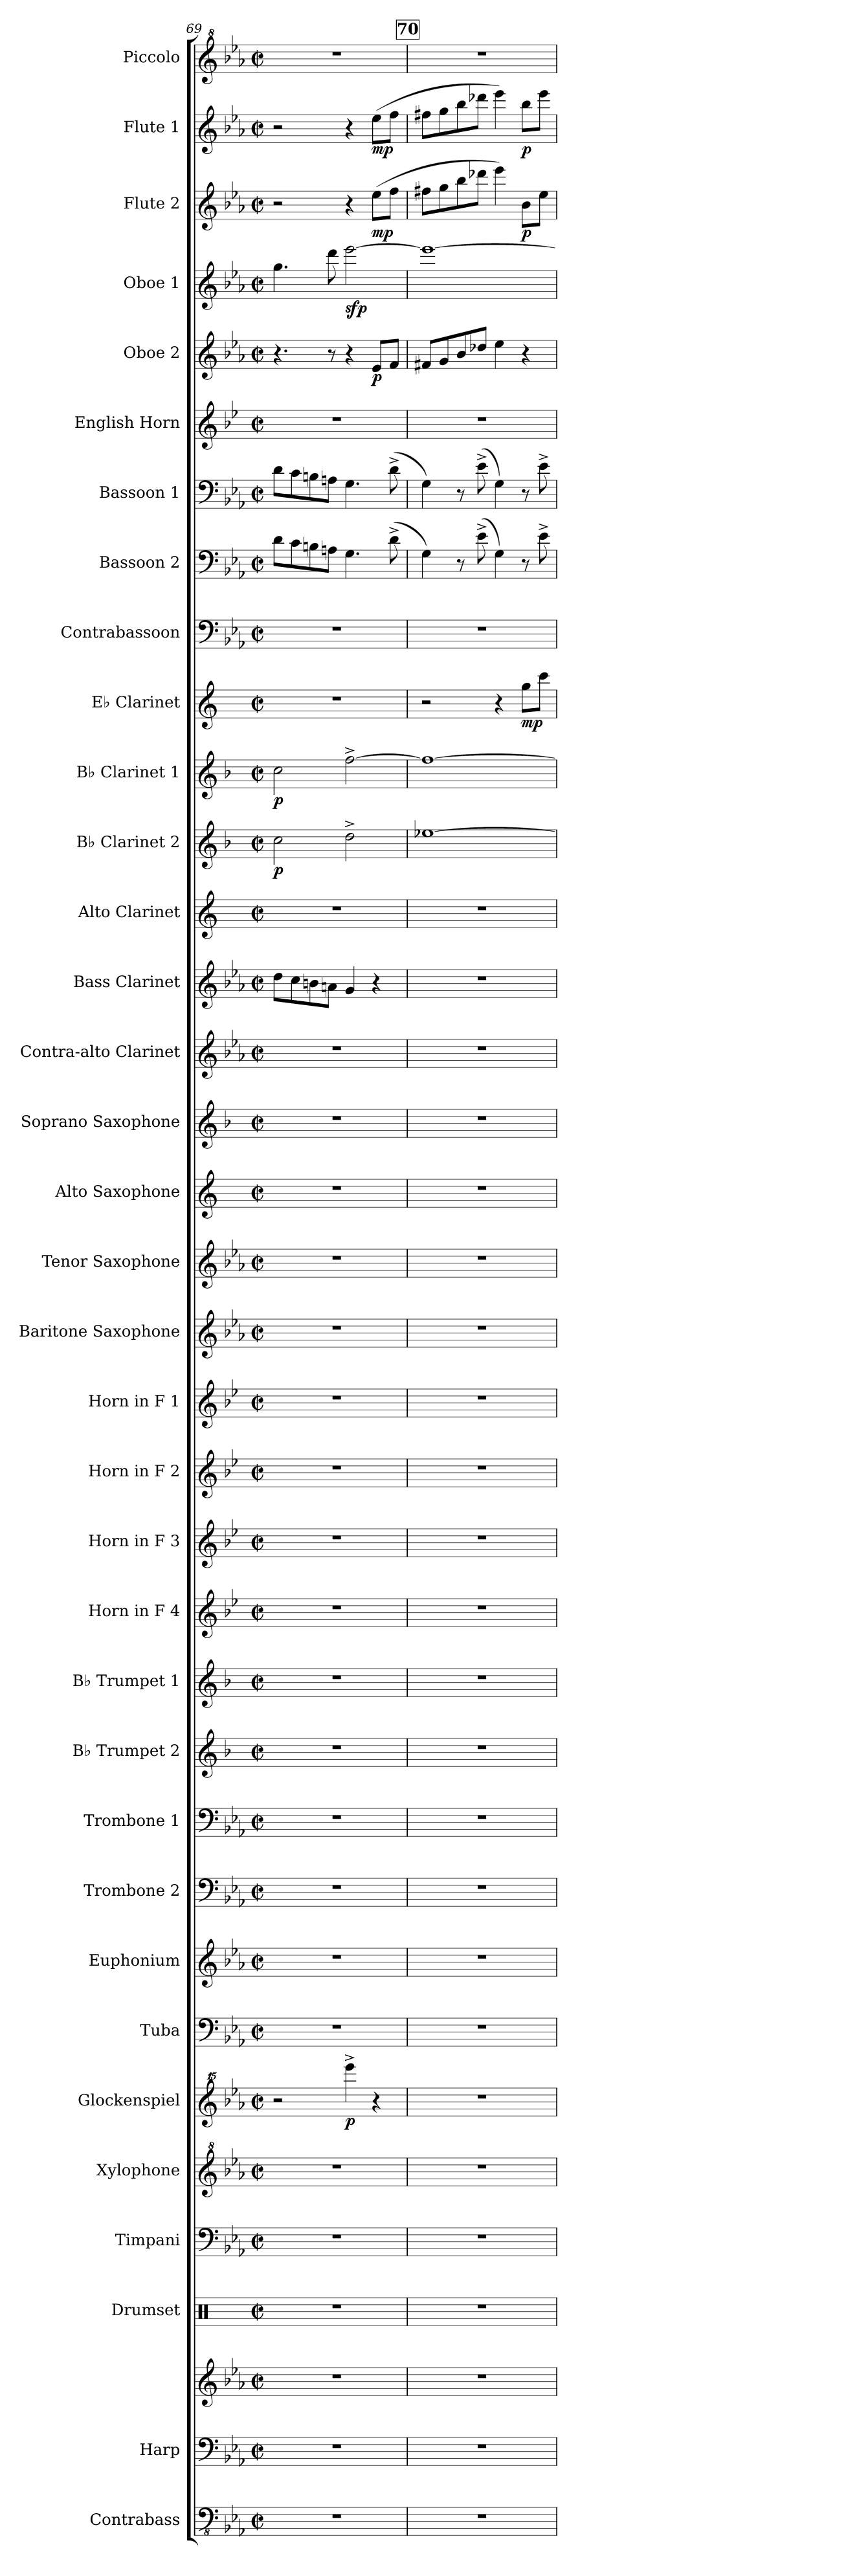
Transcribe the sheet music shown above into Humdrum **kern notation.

**kern	**kern	**kern	**kern	**kern	**kern	**kern	**dynam	**kern	**kern	**kern	**kern	**kern	**kern	**kern	**kern	**kern	**kern	**kern	**kern	**kern	**kern	**kern	**kern	**kern	**kern	**dynam	**kern	**dynam	**kern	**dynam	**kern	**kern	**kern	**kern	**kern	**dynam	**kern	**dynam	**kern	**dynam	**kern	**dynam	**kern
*part35	*part34	*part34	*part33	*part32	*part31	*part30	*part30	*part29	*part28	*part27	*part26	*part25	*part24	*part23	*part22	*part21	*part20	*part19	*part18	*part17	*part16	*part15	*part14	*part13	*part12	*part12	*part11	*part11	*part10	*part10	*part9	*part8	*part7	*part6	*part5	*part5	*part4	*part4	*part3	*part3	*part2	*part2	*part1
*staff36	*staff35	*staff34	*staff33	*staff32	*staff31	*staff30	*staff30	*staff29	*staff28	*staff27	*staff26	*staff25	*staff24	*staff23	*staff22	*staff21	*staff20	*staff19	*staff18	*staff17	*staff16	*staff15	*staff14	*staff13	*staff12	*staff12	*staff11	*staff11	*staff10	*staff10	*staff9	*staff8	*staff7	*staff6	*staff5	*staff5	*staff4	*staff4	*staff3	*staff3	*staff2	*staff2	*staff1
*I"Contrabass	*I"Harp	*	*I"Drumset	*I"Timpani	*I"Xylophone	*I"Glockenspiel	*	*I"Tuba	*I"Euphonium	*I"Trombone 2	*I"Trombone 1	*I"B♭ Trumpet 2	*I"B♭ Trumpet 1	*I"Horn in F 4	*I"Horn in F 3	*I"Horn in F 2	*I"Horn in F 1	*I"Baritone Saxophone	*I"Tenor Saxophone	*I"Alto Saxophone	*I"Soprano Saxophone	*I"Contra-alto Clarinet	*I"Bass Clarinet	*I"Alto Clarinet	*I"B♭ Clarinet 2	*	*I"B♭ Clarinet 1	*	*I"E♭ Clarinet	*	*I"Contrabassoon	*I"Bassoon 2	*I"Bassoon 1	*I"English Horn	*I"Oboe 2	*	*I"Oboe 1	*	*I"Flute 2	*	*I"Flute 1	*	*I"Piccolo
*I'Cb.	*I'Hrp.	*	*I'Drs.	*I'Timp.	*I'Xyl.	*I'Glk.	*	*I'Tba.	*I'Euph.	*I'Tbn. 2	*I'Tbn. 1	*I'B♭ Tpt. 2	*I'B♭ Tpt. 1	*I'Hn. 4	*I'Hn. 3	*I'Hn. 2	*I'Hn. 1	*I'Bar. Sax.	*I'T. Sax.	*I'A. Sax.	*I'S. Sax.	*I'C-a. Cl.	*I'B. Cl.	*I'A. Cl.	*I'B♭ Cl. 2	*	*I'B♭ Cl. 1	*	*I'E♭ Cl.	*	*I'Cbsn.	*I'Bsn. 2	*I'Bsn. 1	*I'E. Hn.	*I'Ob. 2	*	*I'Ob. 1	*	*I'Fl. 2	*	*I'Fl. 1	*	*I'Picc.
!!LO:PB:g=z
*clefFv4	*clefF4	*clefG2	*clefX	*clefF4	*clefG^2	*clefG^^2	*	*clefF4	*clefG2	*clefF4	*clefF4	*clefG2	*clefG2	*clefG2	*clefG2	*clefG2	*clefG2	*clefG2	*clefG2	*clefG2	*clefG2	*clefG2	*clefG2	*clefG2	*clefG2	*	*clefG2	*	*clefG2	*	*clefF4	*clefF4	*clefF4	*clefG2	*clefG2	*	*clefG2	*	*clefG2	*	*clefG2	*	*clefG^2
*ITrd7c12	*	*	*	*	*	*	*	*	*ITrd8c14	*	*	*ITrd1c2	*ITrd1c2	*ITrd4c7	*ITrd4c7	*ITrd4c7	*ITrd4c7	*ITrd12c21	*ITrd8c14	*ITrd5c9	*ITrd1c2	*ITrd12c21	*ITrd8c14	*ITrd5c9	*ITrd1c2	*	*ITrd1c2	*	*ITrd-2c-3	*	*ITrd7c12	*	*	*ITrd4c7	*	*	*	*	*	*	*	*	*ITrd-7c-12
*k[b-e-a-]	*k[b-e-a-]	*k[b-e-a-]	*k[]	*k[b-e-a-]	*k[b-e-a-]	*k[b-e-a-]	*	*k[b-e-a-]	*k[b-e-a-]	*k[b-e-a-]	*k[b-e-a-]	*k[b-e-a-]	*k[b-e-a-]	*k[b-e-a-]	*k[b-e-a-]	*k[b-e-a-]	*k[b-e-a-]	*k[b-e-a-]	*k[b-e-a-]	*k[b-e-a-]	*k[b-e-a-]	*k[b-e-a-]	*k[b-e-a-]	*k[b-e-a-]	*k[b-e-a-]	*	*k[b-e-a-]	*	*k[b-e-a-]	*	*k[b-e-a-]	*k[b-e-a-]	*k[b-e-a-]	*k[b-e-a-]	*k[b-e-a-]	*	*k[b-e-a-]	*	*k[b-e-a-]	*	*k[b-e-a-]	*	*k[b-e-a-]
*M4/4	*M4/4	*M4/4	*M4/4	*M4/4	*M4/4	*M4/4	*	*M4/4	*M4/4	*M4/4	*M4/4	*M4/4	*M4/4	*M4/4	*M4/4	*M4/4	*M4/4	*M4/4	*M4/4	*M4/4	*M4/4	*M4/4	*M4/4	*M4/4	*M4/4	*	*M4/4	*	*M4/4	*	*M4/4	*M4/4	*M4/4	*M4/4	*M4/4	*	*M4/4	*	*M4/4	*	*M4/4	*	*M4/4
*met(c|)	*met(c|)	*met(c|)	*met(c|)	*met(c|)	*met(c|)	*met(c|)	*	*met(c|)	*met(c|)	*met(c|)	*met(c|)	*met(c|)	*met(c|)	*met(c|)	*met(c|)	*met(c|)	*met(c|)	*met(c|)	*met(c|)	*met(c|)	*met(c|)	*met(c|)	*met(c|)	*met(c|)	*met(c|)	*	*met(c|)	*	*met(c|)	*	*met(c|)	*met(c|)	*met(c|)	*met(c|)	*met(c|)	*	*met(c|)	*	*met(c|)	*	*met(c|)	*	*met(c|)
=69	=69	=69	=69	=69	=69	=69	=69	=69	=69	=69	=69	=69	=69	=69	=69	=69	=69	=69	=69	=69	=69	=69	=69	=69	=69	=69	=69	=69	=69	=69	=69	=69	=69	=69	=69	=69	=69	=69	=69	=69	=69	=69	=69
!	!	!	!	!	!	!	!	!	!	!	!	!	!	!	!	!	!	!	!	!	!	!	!	!	!	!LO:DY:b	!	!LO:DY:b	!	!	!	!	!	!	!	!	!	!	!	!	!	!	!
1r	1r	1r	1r	1r	1r	2r	.	1r	1r	1r	1r	1r	1r	1r	1r	1r	1r	1r	1r	1r	1r	1r	8d\L	1r	2b-\	p	2b-\	p	1r	.	1r	8d\L	8d\L	1r	4.r	.	4.gg\	.	2r	.	2r	.	1r
.	.	.	.	.	.	.	.	.	.	.	.	.	.	.	.	.	.	.	.	.	.	.	8c\	.	.	.	.	.	.	.	.	8c\	8c\	.	.	.	.	.	.	.	.	.	.
.	.	.	.	.	.	.	.	.	.	.	.	.	.	.	.	.	.	.	.	.	.	.	8Bn\	.	.	.	.	.	.	.	.	8Bn\	8Bn\	.	.	.	.	.	.	.	.	.	.
.	.	.	.	.	.	.	.	.	.	.	.	.	.	.	.	.	.	.	.	.	.	.	8An\J	.	.	.	.	.	.	.	.	8An\J	8An\J	.	8r	.	8ddd\	.	.	.	.	.	.
!	!	!	!	!	!	!	!LO:DY:b	!	!	!	!	!	!	!	!	!	!	!	!	!	!	!	!	!	!	!	!	!	!	!	!	!	!	!	!	!	!	!LO:DY:b	!	!	!	!	!
.	.	.	.	.	.	4eeeee-^\	p	.	.	.	.	.	.	.	.	.	.	.	.	.	.	.	4G/	.	2cc^\	.	[2ee-^\	.	.	.	.	4.G\	4.G\	.	4r	.	[2eee-\	sfp	4r	.	4r	.	.
!	!	!	!	!	!	!	!	!	!	!	!	!	!	!	!	!	!	!	!	!	!	!	!	!	!	!	!	!	!	!	!	!	!	!	!	!LO:DY:b	!	!	!	!LO:DY:b	!	!LO:DY:b	!
.	.	.	.	.	.	4r	.	.	.	.	.	.	.	.	.	.	.	.	.	.	.	.	4r	.	.	.	.	.	.	.	.	.	.	.	8e-/L	p	.	.	(8ee-\L	mp	(8ee-\L	mp	.
.	.	.	.	.	.	.	.	.	.	.	.	.	.	.	.	.	.	.	.	.	.	.	.	.	.	.	.	.	.	.	.	(8d^\	(8d^\	.	8f/J	.	.	.	8ff\J	.	8ff\J	.	.
!!LO:REH:place=s1:a:B:fs=14:t=70
=70	=70	=70	=70	=70	=70	=70	=70	=70	=70	=70	=70	=70	=70	=70	=70	=70	=70	=70	=70	=70	=70	=70	=70	=70	=70	=70	=70	=70	=70	=70	=70	=70	=70	=70	=70	=70	=70	=70	=70	=70	=70	=70	=70
1r	1r	1r	1r	1r	1r	1r	.	1r	1r	1r	1r	1r	1r	1r	1r	1r	1r	1r	1r	1r	1r	1r	1r	1r	[1dd-X	.	1ee-_	.	2r	.	1r	4G\)	4G\)	1r	8f#X/L	.	1eee-_	.	8ff#X\L	.	8ff#X\L	.	1r
.	.	.	.	.	.	.	.	.	.	.	.	.	.	.	.	.	.	.	.	.	.	.	.	.	.	.	.	.	.	.	.	.	.	.	8g/	.	.	.	8gg\	.	8gg\	.	.
.	.	.	.	.	.	.	.	.	.	.	.	.	.	.	.	.	.	.	.	.	.	.	.	.	.	.	.	.	.	.	.	8r	8r	.	8b-/	.	.	.	8bb-\	.	8bb-\	.	.
.	.	.	.	.	.	.	.	.	.	.	.	.	.	.	.	.	.	.	.	.	.	.	.	.	.	.	.	.	.	.	.	(8e-^\	(8e-^\	.	8dd-X/J	.	.	.	8ddd-X\J	.	8ddd-X\J	.	.
.	.	.	.	.	.	.	.	.	.	.	.	.	.	.	.	.	.	.	.	.	.	.	.	.	.	.	.	.	4r	.	.	4G\)	4G\)	.	4ee-\	.	.	.	4eee-\)	.	4eee-\)	.	.
!	!	!	!	!	!	!	!	!	!	!	!	!	!	!	!	!	!	!	!	!	!	!	!	!	!	!	!	!	!	!LO:DY:b	!	!	!	!	!	!	!	!	!	!LO:DY:b	!	!LO:DY:b	!
.	.	.	.	.	.	.	.	.	.	.	.	.	.	.	.	.	.	.	.	.	.	.	.	.	.	.	.	.	8bb-\L	mp	.	8r	8r	.	4r	.	.	.	8b-\L	p	8bb-\L	p	.
.	.	.	.	.	.	.	.	.	.	.	.	.	.	.	.	.	.	.	.	.	.	.	.	.	.	.	.	.	8eee-\J	.	.	8e-^\	8e-^\	.	.	.	.	.	8ee-\J	.	8eee-\J	.	.
=	=	=	=	=	=	=	=	=	=	=	=	=	=	=	=	=	=	=	=	=	=	=	=	=	=	=	=	=	=	=	=	=	=	=	=	=	=	=	=	=	=	=	=
*-	*-	*-	*-	*-	*-	*-	*-	*-	*-	*-	*-	*-	*-	*-	*-	*-	*-	*-	*-	*-	*-	*-	*-	*-	*-	*-	*-	*-	*-	*-	*-	*-	*-	*-	*-	*-	*-	*-	*-	*-	*-	*-	*-
